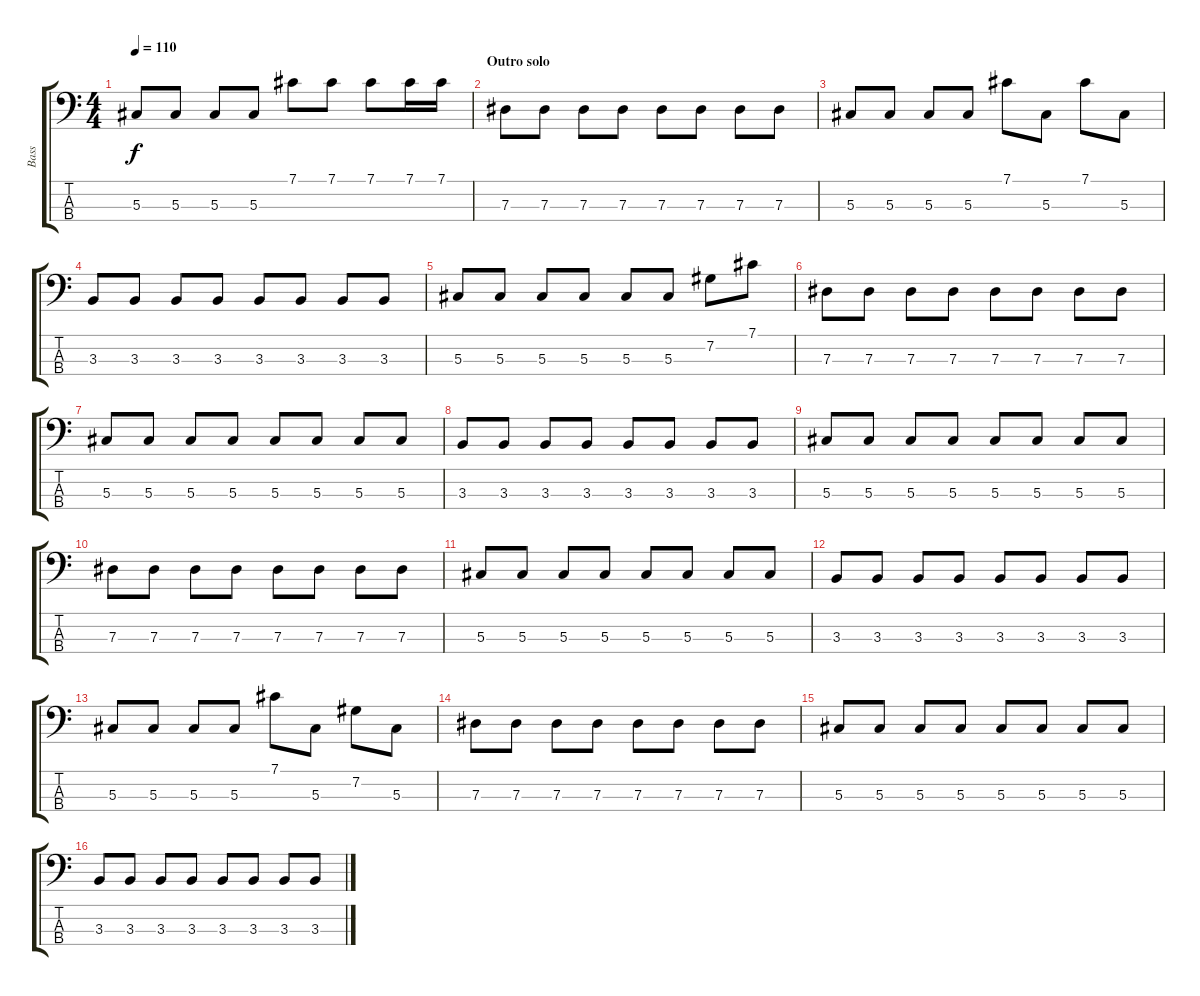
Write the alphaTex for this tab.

\track ("Bass" "Bass") {instrument electricbasspick}
\staff {score tabs}
\tuning (Gb2 Db2 Ab1 Eb1) {hide}
\ts (4 4)
\tempo 110
\clef f4
\ks c
5.3.8{dy f} 5.3.8 5.3.8 5.3.8 7.1.8 7.1.8 7.1.8 7.1.16 7.1.16 |
\section ("" "Outro solo")
7.3.8 7.3.8 7.3.8 7.3.8 7.3.8 7.3.8 7.3.8 7.3.8 |
5.3.8 5.3.8 5.3.8 5.3.8 7.1.8 5.3.8 7.1.8 5.3.8 |
3.3.8 3.3.8 3.3.8 3.3.8 3.3.8 3.3.8 3.3.8 3.3.8 |
5.3.8 5.3.8 5.3.8 5.3.8 5.3.8 5.3.8 7.2.8 7.1.8 |
7.3.8 7.3.8 7.3.8 7.3.8 7.3.8 7.3.8 7.3.8 7.3.8 |
5.3.8 5.3.8 5.3.8 5.3.8 5.3.8 5.3.8 5.3.8 5.3.8 |
3.3.8 3.3.8 3.3.8 3.3.8 3.3.8 3.3.8 3.3.8 3.3.8 |
5.3.8 5.3.8 5.3.8 5.3.8 5.3.8 5.3.8 5.3.8 5.3.8 |
7.3.8 7.3.8 7.3.8 7.3.8 7.3.8 7.3.8 7.3.8 7.3.8 |
5.3.8 5.3.8 5.3.8 5.3.8 5.3.8 5.3.8 5.3.8 5.3.8 |
3.3.8 3.3.8 3.3.8 3.3.8 3.3.8 3.3.8 3.3.8 3.3.8 |
5.3.8 5.3.8 5.3.8 5.3.8 7.1.8 5.3.8 7.2.8 5.3.8 |
7.3.8 7.3.8 7.3.8 7.3.8 7.3.8 7.3.8 7.3.8 7.3.8 |
5.3.8 5.3.8 5.3.8 5.3.8 5.3.8 5.3.8 5.3.8 5.3.8 |
3.3.8 3.3.8 3.3.8 3.3.8 3.3.8 3.3.8 3.3.8 3.3.8
